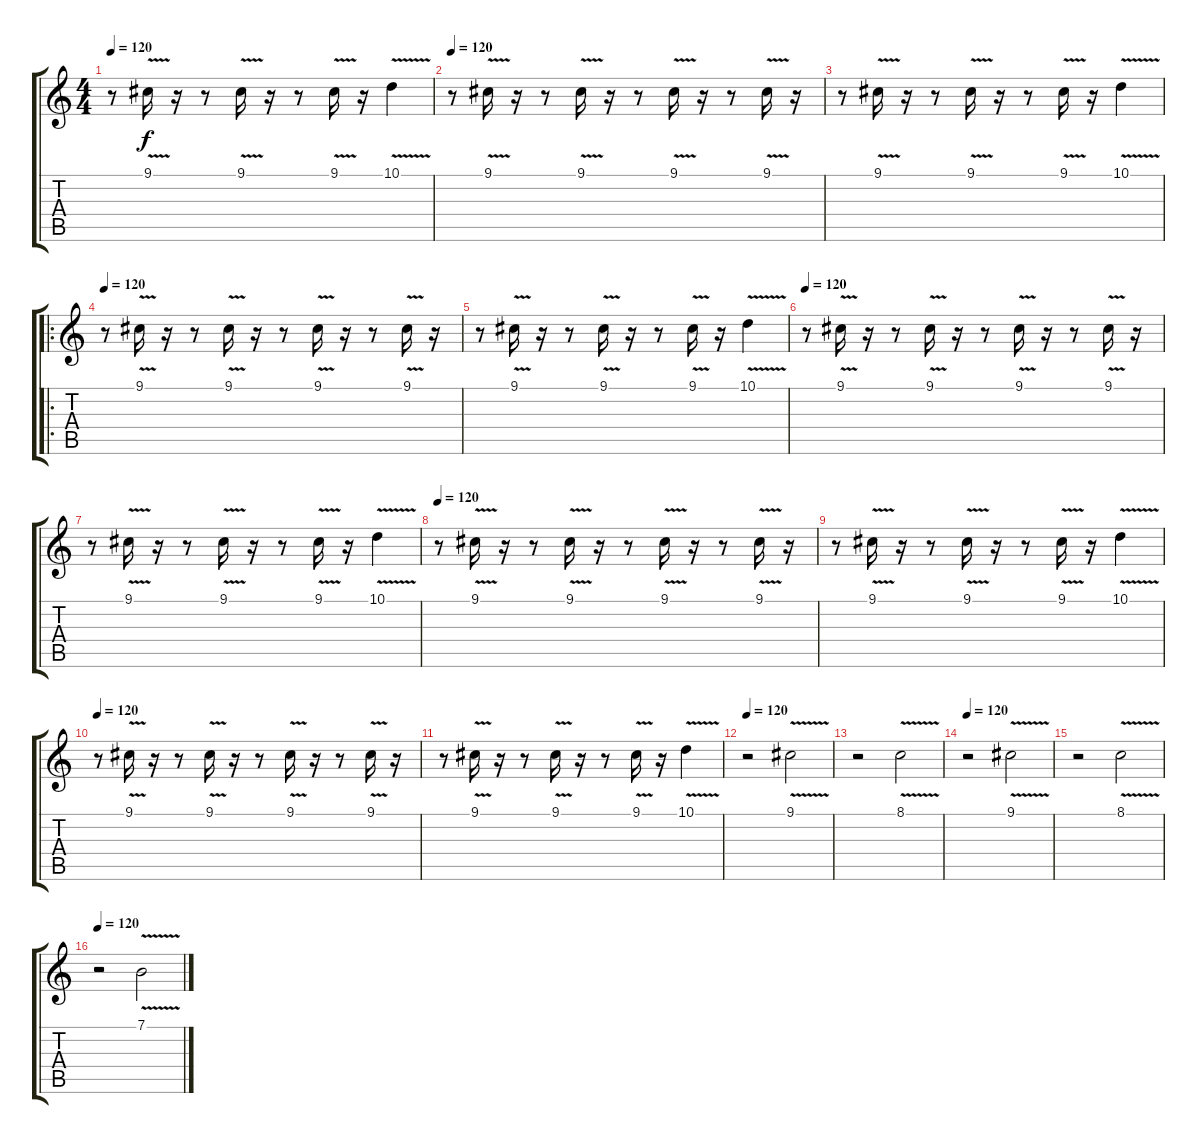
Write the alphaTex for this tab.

\track "" {instrument tubularbells}
\staff {score tabs}
\tuning (E4 B3 G3 D3 A2 E2) {hide}
\ts (4 4)
\tempo 120
\clef g2
\ks c
r.8{dy f} 9.1{v}.16 r.16 r.8 9.1{v}.16 r.16 r.8 9.1{v}.16 r.16 10.1{v}.4 |
\tempo 120
r.8{volume 10 balance 5 instrument lead6voice} 9.1{v}.16 r.16 r.8 9.1{v}.16 r.16 r.8 9.1{v}.16 r.16 r.8 9.1{v}.16 r.16 |
r.8 9.1{v}.16 r.16 r.8 9.1{v}.16 r.16 r.8 9.1{v}.16 r.16 10.1{v}.4 |
\ro
\tempo 120
r.8{volume 10 balance 5 instrument lead6voice} 9.1{v}.16 r.16 r.8 9.1{v}.16 r.16 r.8 9.1{v}.16 r.16 r.8 9.1{v}.16 r.16 |
r.8 9.1{v}.16 r.16 r.8 9.1{v}.16 r.16 r.8 9.1{v}.16 r.16 10.1{v}.4 |
\tempo 120
r.8{volume 10 balance 5 instrument lead6voice} 9.1{v}.16 r.16 r.8 9.1{v}.16 r.16 r.8 9.1{v}.16 r.16 r.8 9.1{v}.16 r.16 |
r.8 9.1{v}.16 r.16 r.8 9.1{v}.16 r.16 r.8 9.1{v}.16 r.16 10.1{v}.4 |
\tempo 120
r.8{volume 10 balance 5 instrument lead6voice} 9.1{v}.16 r.16 r.8 9.1{v}.16 r.16 r.8 9.1{v}.16 r.16 r.8 9.1{v}.16 r.16 |
r.8 9.1{v}.16 r.16 r.8 9.1{v}.16 r.16 r.8 9.1{v}.16 r.16 10.1{v}.4 |
\tempo 120
r.8{volume 10 balance 5 instrument lead6voice} 9.1{v}.16 r.16 r.8 9.1{v}.16 r.16 r.8 9.1{v}.16 r.16 r.8 9.1{v}.16 r.16 |
r.8 9.1{v}.16 r.16 r.8 9.1{v}.16 r.16 r.8 9.1{v}.16 r.16 10.1{v}.4 |
\tempo 120
r.2 9.1{v}.2{volume 11} |
r.2 8.1{v}.2 |
\tempo 120
r.2 9.1{v}.2 |
r.2 8.1{v}.2 |
\tempo 120
r.2 7.1{v}.2
